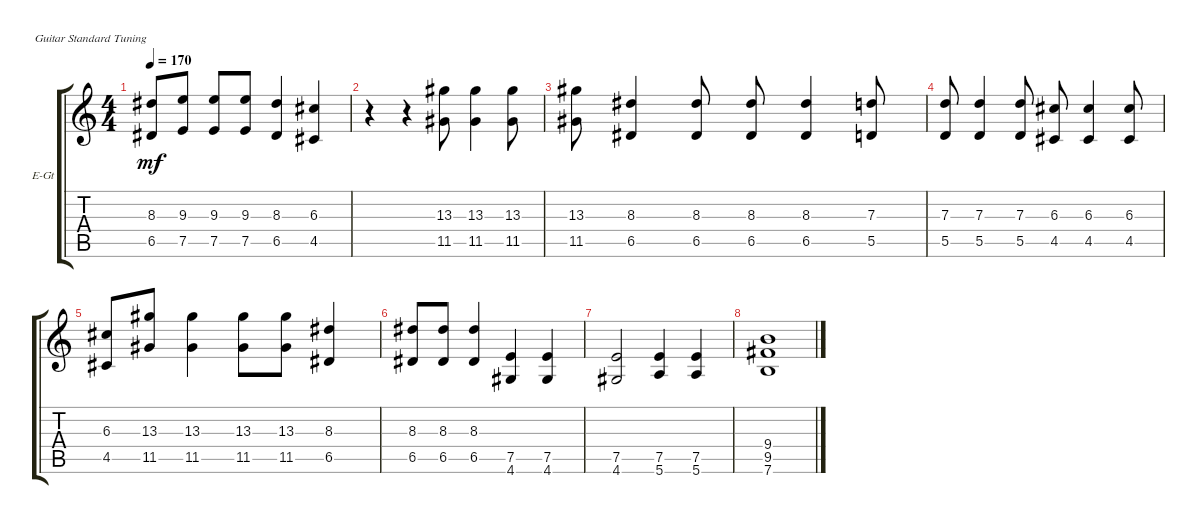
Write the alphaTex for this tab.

\defaultSystemsLayout 4
\bracketExtendMode groupsimilarinstruments
\firstSystemTrackNameOrientation horizontal
\otherSystemsTrackNameOrientation horizontal
\track ("Lead Guitar" "E-Gt") {instrument distortionguitar}
\staff {score tabs}
\tuning (E4 B3 G3 D3 A2 E2)
\ts (4 4)
\tempo 170
\clef g2
\ks c
(6.5 8.3).8{dy mf} (7.5 9.3).8 (7.5 9.3).8 (7.5 9.3).8 (6.5 8.3).4 (4.5 6.3).4 |
r.4 r.4 (11.5 13.3).8 (11.5 13.3).4 (11.5 13.3).8 |
(11.5 13.3).8 (6.5 8.3).4 (6.5 8.3).8 (6.5 8.3).8 (6.5 8.3).4 (5.5 7.3).8 |
(5.5 7.3).8 (5.5 7.3).4 (5.5 7.3).8 (4.5 6.3).8 (4.5 6.3).4 (4.5 6.3).8 |
(4.5 6.3).8 (11.5 13.3).8 (11.5 13.3).4 (11.5 13.3).8 (11.5 13.3).8 (6.5 8.3).4 |
(6.5 8.3).8 (6.5 8.3).8 (6.5 8.3).4 (4.6 7.5).4 (4.6 7.5).4 |
(4.6 7.5).2 (5.6 7.5).4 (5.6 7.5).4 |
(7.6 9.5 9.4).1
